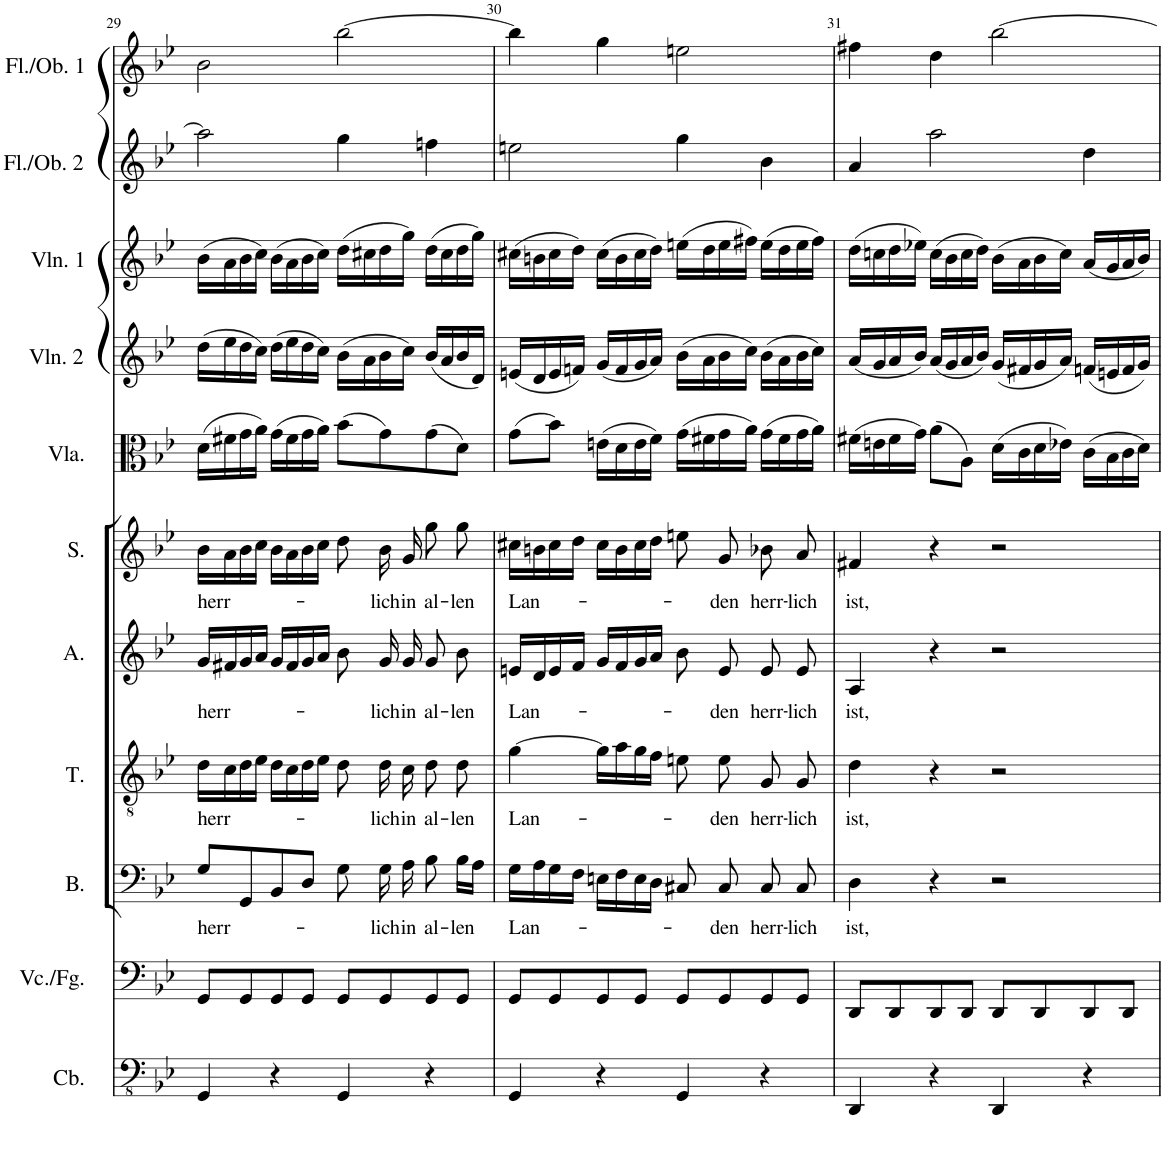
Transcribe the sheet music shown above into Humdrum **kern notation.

**kern	**kern	**kern	**text	**kern	**text	**kern	**text	**kern	**text	**kern	**kern	**kern	**kern	**kern
*part11	*part10	*part9	*part9	*part8	*part8	*part7	*part7	*part6	*part6	*part5	*part4	*part3	*part2	*part1
*staff11	*staff10	*staff9	*staff9	*staff8	*staff8	*staff7	*staff7	*staff6	*staff6	*staff5	*staff4	*staff3	*staff2	*staff1
*I"Contrabass	*I"Vcl./Fagotto	*I"Bass	*	*I"Tenor	*	*I"Alto	*	*I"Soprano	*	*I"Viola	*I"Violin 2	*I"Violin 1	*I"Fl./Ob. 2	*I"Fl./Ob. 1
*I'Cb.	*I'Vc./Fg.	*I'B.	*	*I'T.	*	*I'A.	*	*I'S.	*	*I'Vla.	*I'Vln. 2	*I'Vln. 1	*I'Fl./Ob. 2	*I'Fl./Ob. 1
!!LO:PB:g=z
*clefFv4	*clefF4	*clefF4	*	*clefGv2	*	*clefG2	*	*clefG2	*	*clefC3	*clefG2	*clefG2	*clefG2	*clefG2
*Trd7c12	*	*	*	*	*	*	*	*	*	*	*	*	*	*
*k[b-e-]	*k[b-e-]	*k[b-e-]	*	*k[b-e-]	*	*k[b-e-]	*	*k[b-e-]	*	*k[b-e-]	*k[b-e-]	*k[b-e-]	*k[b-e-]	*k[b-e-]
*M4/4	*M4/4	*M4/4	*	*M4/4	*	*M4/4	*	*M4/4	*	*M4/4	*M4/4	*M4/4	*M4/4	*M4/4
=29	=29	=29	=29	=29	=29	=29	=29	=29	=29	=29	=29	=29	=29	=29
!	!	!	!LO:LY:b	!	!LO:LY:b	!	!LO:LY:b	!	!LO:LY:b	!	!	!	!	!
4GGG/	8GG/L	8G/L	herr-	16d\LL	herr-	16g/LL	herr-	16b-\LL	herr-	(16d\LL	(16dd\LL	(16b-\LL	2aa\]	2b-\
.	.	.	.	16c\	.	16f#X/	.	16a\	.	16f#X\	16ee-\	16a\	.	.
.	8GG/	8GG/	.	16d\	.	16g/	.	16b-\	.	16g\	16dd\	16b-\	.	.
.	.	.	.	16e-\JJ	.	16a/JJ	.	16cc\JJ	.	16a\JJ)	16cc\JJ)	16cc\JJ)	.	.
4r	8GG/	8BB-/	.	16d\LL	.	16g/LL	.	16b-\LL	.	(16g\LL	(16dd\LL	(16b-\LL	.	.
.	.	.	.	16c\	.	16f#/	.	16a\	.	16f#\	16ee-\	16a\	.	.
.	8GG/J	8D/J	.	16d\	.	16g/	.	16b-\	.	16g\	16dd\	16b-\	.	.
.	.	.	.	16e-\JJ	.	16a/JJ	.	16cc\JJ	.	16a\JJ)	16cc\JJ)	16cc\JJ)	.	.
4GGG/	8GG/L	8G\	.	8d\	.	8b-\	.	8dd\	.	(8b-\L	(16b-\LL	(16dd\LL	4gg\	[2bb-\
.	.	.	.	.	.	.	.	.	.	.	16a\	16cc#X\	.	.
!	!	!	!LO:LY:b	!	!LO:LY:b	!	!LO:LY:b	!	!LO:LY:b	!	!	!	!	!
.	8GG/	16G\	lich	16d\	-lich	16g/	-lich	16b-\	-lich	8g\)	16b-\	16dd\	.	.
!	!	!	!LO:LY:b	!	!LO:LY:b	!	!LO:LY:b	!	!LO:LY:b	!	!	!	!	!
.	.	16A\	-in	16c\	in	16g/	in	16g/	in	.	16cc\JJ)	16gg\JJ)	.	.
!	!	!	!LO:LY:b	!	!LO:LY:b	!	!LO:LY:b	!	!LO:LY:b	!	!	!	!	!
4r	8GG/	8B-\	al-	8d\	al-	8g/	al-	8gg\	al-	(8g\	(16b-/LL	(16dd\LL	4ffn\	.
.	.	.	.	.	.	.	.	.	.	.	16a/	16cc#\	.	.
!	!	!	!LO:LY:b	!	!LO:LY:b	!	!LO:LY:b	!	!LO:LY:b	!	!	!	!	!
.	8GG/J	16B-\LL	-len	8d\	-len	8b-\	-len	8gg\	-len	8d\J)	16b-/	16dd\	.	.
.	.	16A\JJ	.	.	.	.	.	.	.	.	16d/JJ)	16gg\JJ)	.	.
=30	=30	=30	=30	=30	=30	=30	=30	=30	=30	=30	=30	=30	=30	=30
!	!	!	!LO:LY:b	!	!LO:LY:b	!	!LO:LY:b	!	!LO:LY:b	!	!	!	!	!
4GGG/	8GG/L	16G\LL	Lan-	[4g\	Lan-	16en/LL	Lan-	16cc#X\LL	Lan-	(8g\L	(16en/LL	(16cc#X\LL	2een\	4bb-\]
.	.	16A\	.	.	.	16d/	.	16bn\	.	.	16d/	16bn\	.	.
.	8GG/	16G\	.	.	.	16e/	.	16cc#\	.	8b-\J)	16e/	16cc#\	.	.
.	.	16F\JJ	.	.	.	16f/JJ	.	16dd\JJ	.	.	16fn/JJ)	16dd\JJ)	.	.
4r	8GG/	16En\LL	.	16g\LL]	.	16g/LL	.	16cc#\LL	.	(16en\LL	(16g/LL	(16cc#\LL	.	4gg\
.	.	16F\	.	16a\	.	16f/	.	16b\	.	16d\	16f/	16b\	.	.
.	8GG/J	16E\	.	16g\	.	16g/	.	16cc#\	.	16e\	16g/	16cc#\	.	.
.	.	16D\JJ	.	16f\JJ	.	16a/JJ	.	16dd\JJ	.	16f\JJ)	16a/JJ)	16dd\JJ)	.	.
4GGG/	8GG/L	8C#X/	.	8en\	.	8b-\	.	8een\	.	(16g\LL	(16b-\LL	(16een\LL	4gg\	2een\
.	.	.	.	.	.	.	.	.	.	16f#X\	16a\	16dd\	.	.
!	!	!	!LO:LY:b	!	!LO:LY:b	!	!LO:LY:b	!	!LO:LY:b	!	!	!	!	!
.	8GG/	8C#/	-den	8e\	-den	8e/	-den	8g/	-den	16g\	16b-\	16ee\	.	.
.	.	.	.	.	.	.	.	.	.	16a\JJ)	16cc\JJ)	16ff#X\JJ)	.	.
!	!	!	!LO:LY:b	!	!LO:LY:b	!	!LO:LY:b	!	!LO:LY:b	!	!	!	!	!
4r	8GG/	8C#/	herr-	8G/	herr-	8e/	herr-	8b-X\	herr-	(16g\LL	(16b-\LL	(16ee\LL	4b-\	.
.	.	.	.	.	.	.	.	.	.	16f#\	16a\	16dd\	.	.
!	!	!	!LO:LY:b	!	!LO:LY:b	!	!LO:LY:b	!	!LO:LY:b	!	!	!	!	!
.	8GG/J	8C#/	-lich	8G/	-lich	8e/	-lich	8a/	-lich	16g\	16b-\	16ee\	.	.
.	.	.	.	.	.	.	.	.	.	16a\JJ)	16cc\JJ)	16ff#\JJ)	.	.
=31	=31	=31	=31	=31	=31	=31	=31	=31	=31	=31	=31	=31	=31	=31
!	!	!	!LO:LY:b	!	!LO:LY:b	!	!LO:LY:b	!	!LO:LY:b	!	!	!	!	!
4DDD/	8DD/L	4D\	ist,	4d\	ist,	4A/	ist,	4f#X/	ist,	(16f#X\LL	(16a/LL	(16dd\LL	4a/	4ff#X\
.	.	.	.	.	.	.	.	.	.	16en\	16g/	16ccn\	.	.
.	8DD/	.	.	.	.	.	.	.	.	16f#\	16a/	16dd\	.	.
.	.	.	.	.	.	.	.	.	.	16g\JJ)	16b-/JJ)	16ee-X\JJ)	.	.
4r	8DD/	4r	.	4r	.	4r	.	4r	.	(8a\L	(16a/LL	(16cc\LL	2aa\	4dd\
.	.	.	.	.	.	.	.	.	.	.	16g/	16b-\	.	.
.	8DD/J	.	.	.	.	.	.	.	.	8A\J)	16a/	16cc\	.	.
.	.	.	.	.	.	.	.	.	.	.	16b-/JJ)	16dd\JJ)	.	.
4DDD/	8DD/L	2r	.	2r	.	2r	.	2r	.	(16d\LL	(16g/LL	(16b-\LL	.	[2bb-\
.	.	.	.	.	.	.	.	.	.	16c\	16f#X/	16a\	.	.
.	8DD/	.	.	.	.	.	.	.	.	16d\	16g/	16b-\	.	.
.	.	.	.	.	.	.	.	.	.	16e-X\JJ)	16a/JJ)	16cc\JJ)	.	.
4r	8DD/	.	.	.	.	.	.	.	.	(16c\LL	(16fn/LL	(16a/LL	4dd\	.
.	.	.	.	.	.	.	.	.	.	16B-\	16en/	16g/	.	.
.	8DD/J	.	.	.	.	.	.	.	.	16c\	16f/	16a/	.	.
.	.	.	.	.	.	.	.	.	.	16d\JJ)	16g/JJ)	16b-/JJ)	.	.
=	=	=	=	=	=	=	=	=	=	=	=	=	=	=
*-	*-	*-	*-	*-	*-	*-	*-	*-	*-	*-	*-	*-	*-	*-
